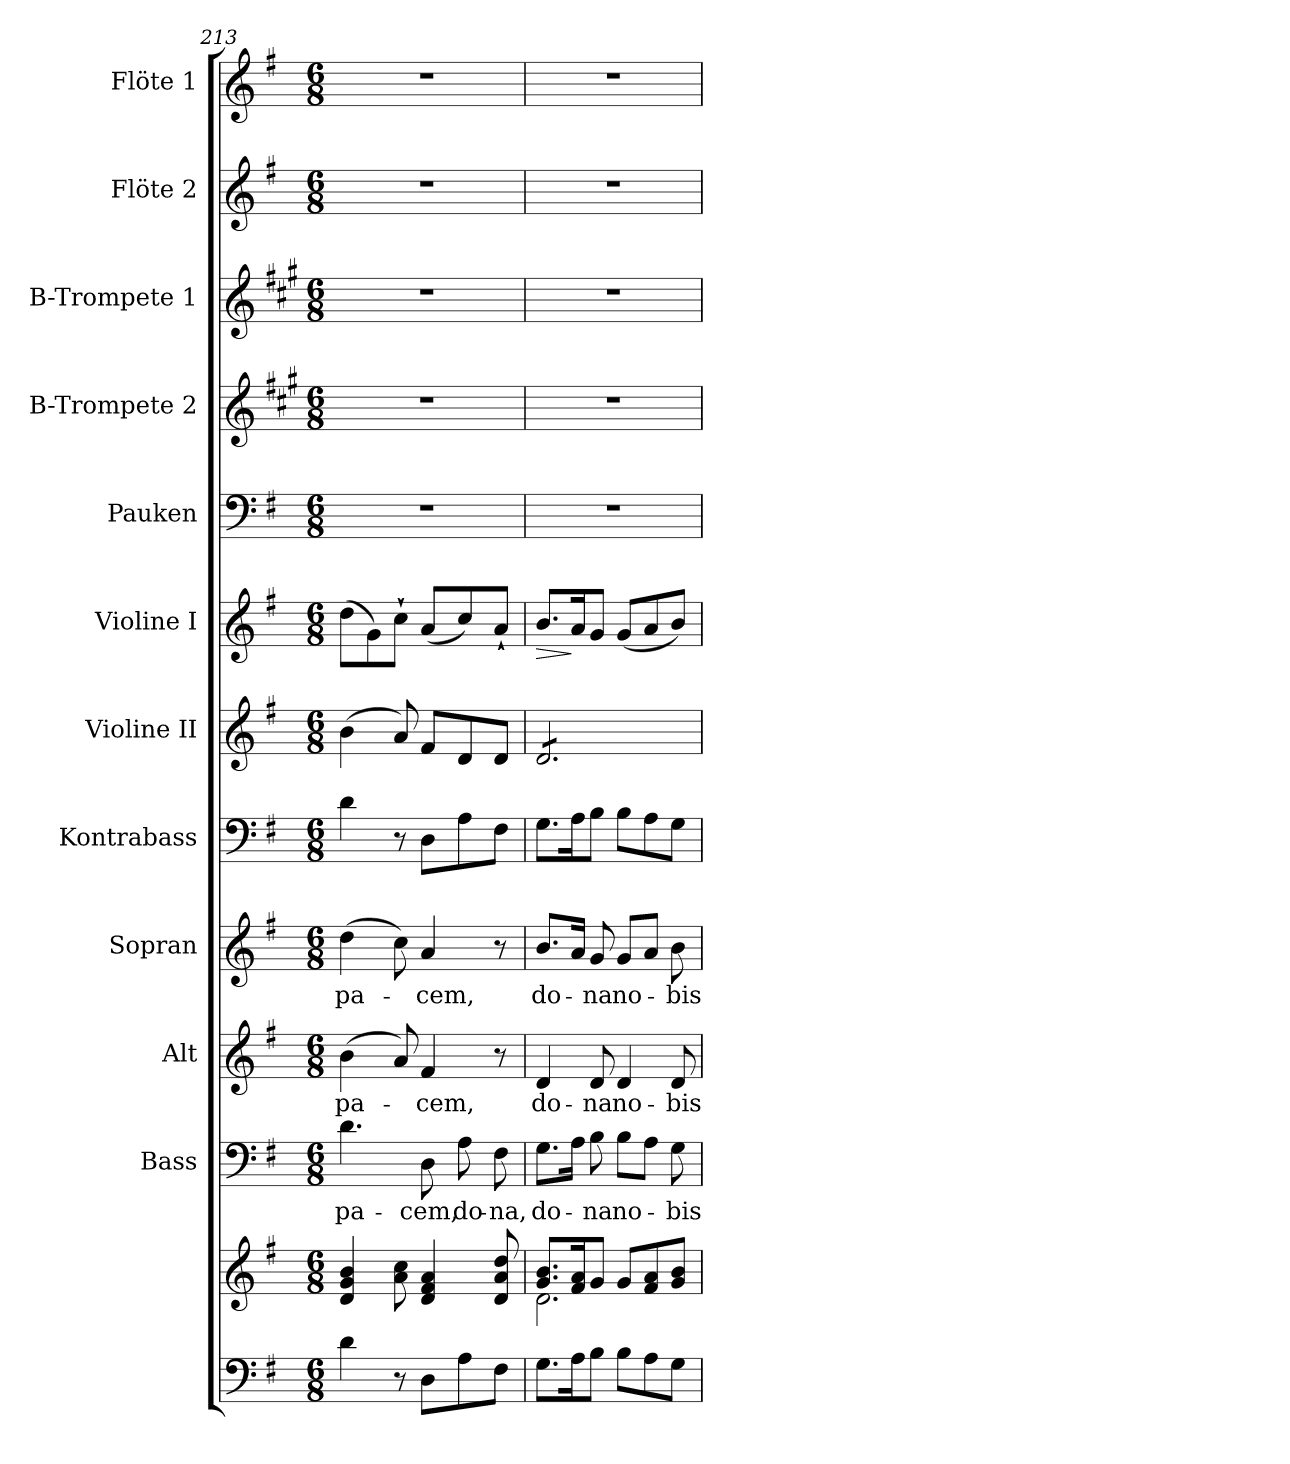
**kern	**kern	**kern	**text	**kern	**text	**kern	**text	**kern	**kern	**kern	**dynam	**kern	**kern	**kern	**kern	**kern
*part12	*part12	*part11	*part11	*part10	*part10	*part9	*part9	*part8	*part7	*part6	*part6	*part5	*part4	*part3	*part2	*part1
*staff13	*staff12	*staff11	*staff11	*staff10	*staff10	*staff9	*staff9	*staff8	*staff7	*staff6	*staff6	*staff5	*staff4	*staff3	*staff2	*staff1
*	*	*I"Bass	*	*I"Alt	*	*I"Sopran	*	*I"Kontrabass	*I"Violine II	*I"Violine I	*	*I"Pauken	*I"B-Trompete 2	*I"B-Trompete 1	*I"Flöte 2	*I"Flöte 1
*	*	*I'B.	*	*I'A.	*	*I'S.	*	*I'Kb.	*I'Vl. II	*I'Vl. I	*	*I'Pk.	*I'B Trp. 2	*I'B Trp. 1	*I'Fl. 2	*I'Fl. 1
*clefF4	*clefG2	*clefF4	*	*clefG2	*	*clefG2	*	*clefF4	*clefG2	*clefG2	*	*clefF4	*clefG2	*clefG2	*clefG2	*clefG2
*	*	*	*	*	*	*	*	*ITrd7c12	*	*	*	*	*ITrd1c2	*ITrd1c2	*	*
*k[f#]	*k[f#]	*k[f#]	*	*k[f#]	*	*k[f#]	*	*k[f#]	*k[f#]	*k[f#]	*	*k[f#]	*k[f#]	*k[f#]	*k[f#]	*k[f#]
*G:	*G:	*G:	*	*G:	*	*G:	*	*G:	*G:	*G:	*	*G:	*G:	*G:	*G:	*G:
*M6/8	*M6/8	*M6/8	*	*M6/8	*	*M6/8	*	*M6/8	*M6/8	*M6/8	*	*M6/8	*M6/8	*M6/8	*M6/8	*M6/8
=213	=213	=213	=213	=213	=213	=213	=213	=213	=213	=213	=213	=213	=213	=213	=213	=213
!	!	!	!LO:LY:b	!	!LO:LY:b	!	!LO:LY:b	!	!	!	!	!	!	!	!	!
4d\	4d/ 4g/ 4b/	4.d\	pa-	(>4b\	pa-	(>4dd\	pa-	4D\	(>4b\	(>8dd\L	.	2.r	2.r	2.r	2.r	2.r
.	.	.	.	.	.	.	.	.	.	8g\)	.	.	.	.	.	.
8r	8a\ 8cc\	.	.	8a/)	.	8cc\)	.	8r	8a/)	8cc`>\J	.	.	.	.	.	.
!	!	!	!LO:LY:b	!	!LO:LY:b	!	!LO:LY:b	!	!	!	!	!	!	!	!	!
8D\L	4d/ 4f#/ 4a/	8D\	-cem,	4f#/	-cem,	4a/	-cem,	8DD\L	8f#/L	(<8a/L	.	.	.	.	.	.
!	!	!	!LO:LY:b	!	!	!	!	!	!	!	!	!	!	!	!	!
8A\	.	8A\	do-	.	.	.	.	8AA\	8d/	8cc/)	.	.	.	.	.	.
!	!	!	!LO:LY:b	!	!	!	!	!	!	!	!	!	!	!	!	!
8F#\J	8d/ 8a/ 8dd/	8F#\	-na,	8r	.	8r	.	8FF#\J	8d/J	8a`</J	.	.	.	.	.	.
!!LO:PB:g=z
=214	=214	=214	=214	=214	=214	=214	=214	=214	=214	=214	=214	=214	=214	=214	=214	=214
*	*^	*	*	*	*	*	*	*	*	*	*	*	*	*	*	*
!	!	!	!	!LO:LY:b	!	!LO:LY:b	!	!LO:LY:b	!	!	!	!LO:HP:b	!	!	!	!	!
*	*	*	*	*	*	*	*	*	*	*tremolo	*	*	*	*	*	*	*
8.G\L	8.g/ 8.b/L	2.d\	8.G\L	do-	4d/	do-	8.b/L	do-	8.GG\L	8d/L	8.b/L	>	2.r	2.r	2.r	2.r	2.r
.	.	.	.	.	.	.	.	.	.	8d/	.	.	.	.	.	.	.
16A\k	16f#/ 16a/k	.	16A\Jk	.	.	.	16a/Jk	.	16AA\k	.	16a/k	]	.	.	.	.	.
!	!	!	!	!LO:LY:b	!	!LO:LY:b	!	!LO:LY:b	!	!	!	!	!	!	!	!	!
8B\J	8g/J	.	8B\	-na	8d/	-na	8g/	-na	8BB\J	8d/	8g/J	.	.	.	.	.	.
!	!	!	!	!LO:LY:b	!	!LO:LY:b	!	!LO:LY:b	!	!	!	!	!	!	!	!	!
8B\L	8g/L	.	8B\L	no-	4d/	no-	8g/L	no-	8BB\L	8d/	(<8g/L	.	.	.	.	.	.
8A\	8f#/ 8a/	.	8A\J	.	.	.	8a/J	.	8AA\	8d/	8a/	.	.	.	.	.	.
!	!	!	!	!LO:LY:b	!	!LO:LY:b	!	!LO:LY:b	!	!	!	!	!	!	!	!	!
8G\J	8g/ 8b/J	.	8G\	-bis	8d/	-bis	8b\	-bis	8GG\J	8d/J	8b/J)	.	.	.	.	.	.
*	*	*	*	*	*	*	*	*	*	*Xtremolo	*	*	*	*	*	*	*
*	*v	*v	*	*	*	*	*	*	*	*	*	*	*	*	*	*	*
=	=	=	=	=	=	=	=	=	=	=	=	=	=	=	=	=
*-	*-	*-	*-	*-	*-	*-	*-	*-	*-	*-	*-	*-	*-	*-	*-	*-
